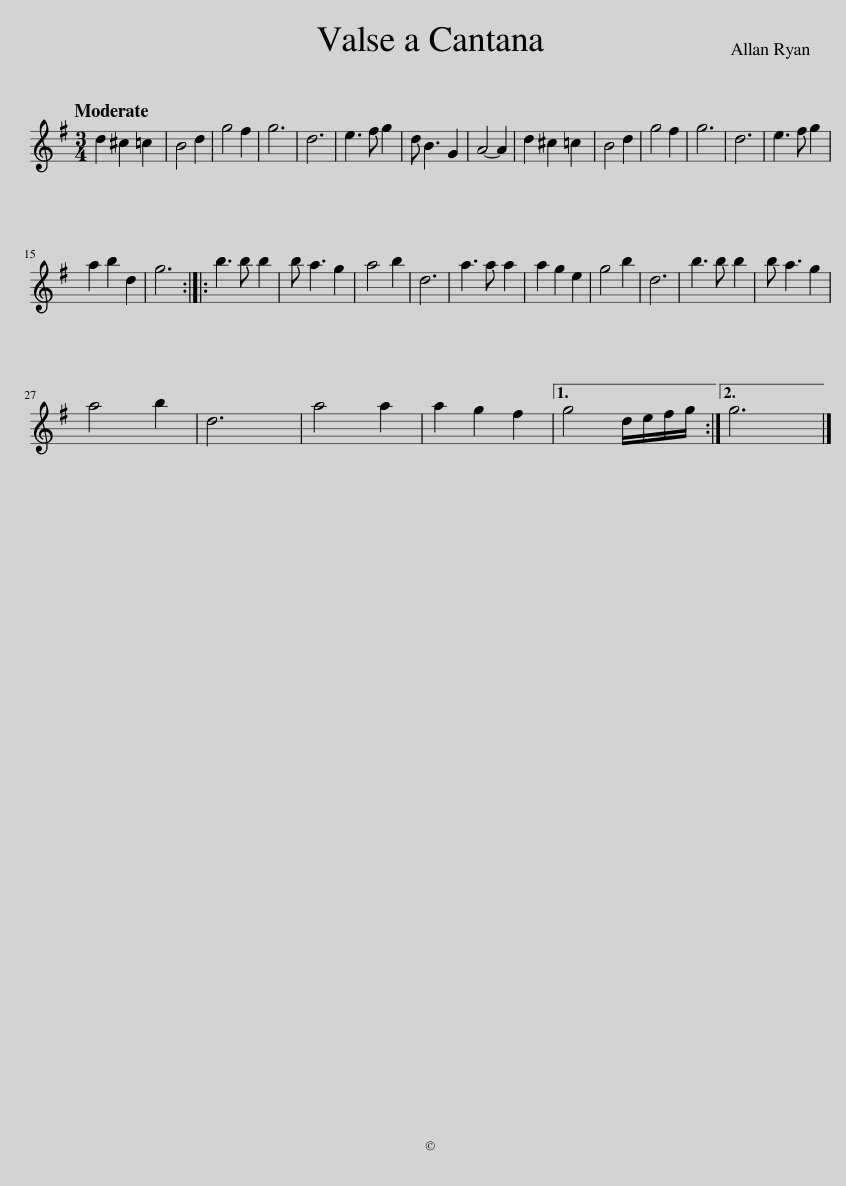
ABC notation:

X:1
L:1/8
Q:1/4=112
M:3/4
I:linebreak $
K:G
V:1 treble
V:1
 d2 ^c2 =c2 | B4 d2 | g4 f2 | g6 | d6 | %5
 e3 f g2 | d B3 G2 | A4- A2 | d2 ^c2 =c2 | B4 d2 | %10
 g4 f2 | g6 | d6 | e3 f g2 |$ a2 b2 d2 | %15
 g6 :: b3 b b2 | b a3 g2 | a4 b2 | d6 | %20
 a3 a a2 | a2 g2 e2 | g4 b2 | d6 | b3 b b2 | %25
 b a3 g2 |$ a4 b2 | d6 | a4 a2 | a2 g2 f2 |1 %30
 g4 d/e/f/g/ :|2 g6 |] %32
